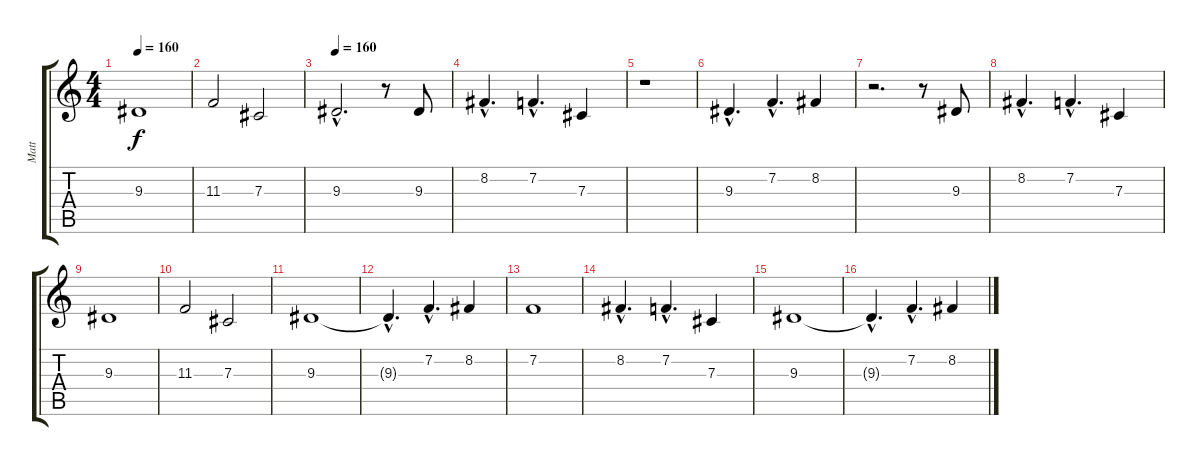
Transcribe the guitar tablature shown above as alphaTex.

\track ("Matt" "Matt") {instrument lead1square}
\staff {score tabs}
\tuning (Eb4 Bb3 Gb3 Db3 Ab2 Eb2) {hide}
\ts (4 4)
\tempo 160
\clef g2
\ks c
9.3.1{dy f} |
11.3.2 7.3.2 |
\tempo 160
9.3{hac}.2{d} r.8 9.3.8 |
8.2{hac}.4{d} 7.2{hac}.4{d} 7.3.4 |
r.1 |
9.3{hac}.4{d} 7.2{hac}.4{d} 8.2.4 |
r.2{d} r.8 9.3.8 |
8.2{hac}.4{d} 7.2{hac}.4{d} 7.3.4 |
9.3.1 |
11.3.2 7.3.2 |
9.3.1 |
9.3{hac t}.4{d} 7.2{hac}.4{d} 8.2.4 |
7.2.1 |
8.2{hac}.4{d} 7.2{hac}.4{d} 7.3.4 |
9.3.1 |
9.3{hac t}.4{d} 7.2{hac}.4{d} 8.2.4
